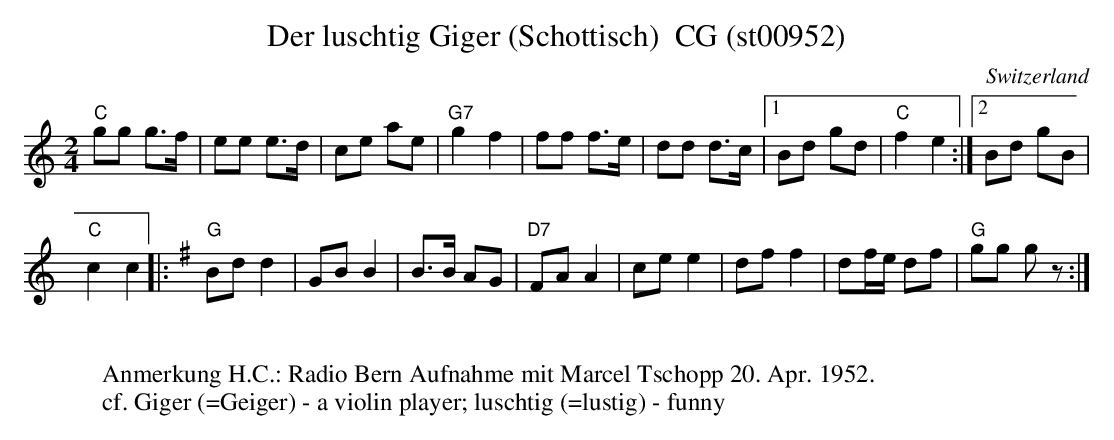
X:1
T: Der luschtig Giger (Schottisch)  CG (st00952)
O:Switzerland
M:2/4
L:1/8
K:C major
"C"gg g>f | ee e>d | ce ae | "G7"g2f2 | ff f>e | dd d>c |1 Bd gd | "C"f2e2 :|2 Bd gB |
"C"c2c2 |: [K:G] "G"Bdd2 | GBB2 | B>B AG | "D7"FAA2 | cee2 | dff2 | df/e/ df | "G"gg gz :|
W:
W: Anmerkung H.C.: Radio Bern Aufnahme mit Marcel Tschopp 20. Apr. 1952.
W: cf. Giger (=Geiger) - a violin player; luschtig (=lustig) - funny
